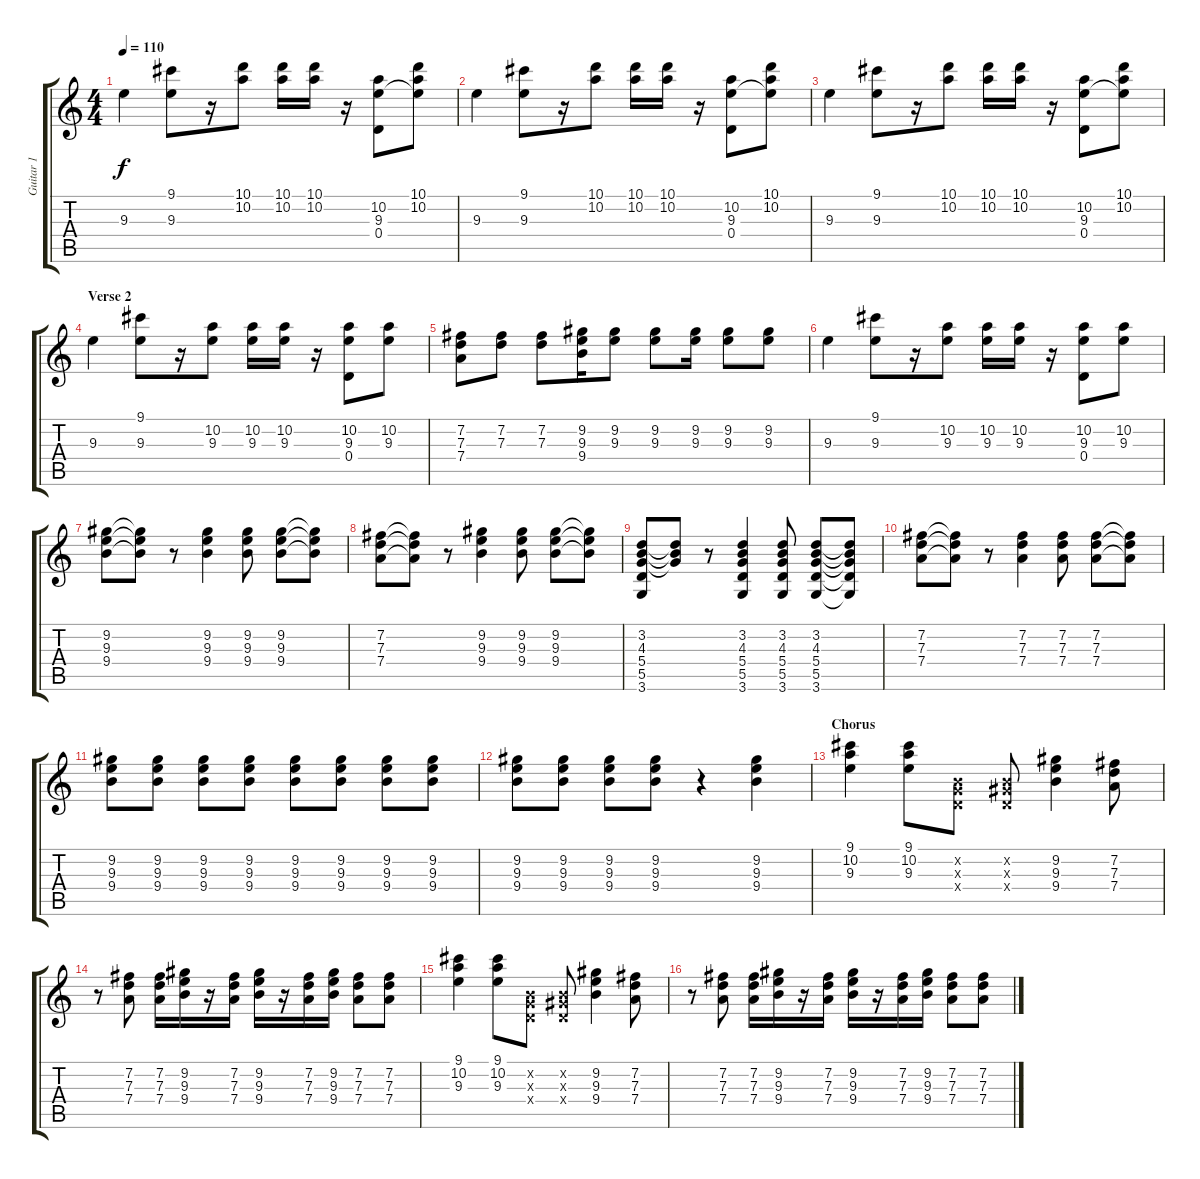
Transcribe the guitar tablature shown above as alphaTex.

\track ("Guitar 1" "Guitar 1") {instrument electricguitarmuted}
\staff {score tabs}
\tuning (E4 B3 G3 D3 A2 E2) {hide}
\ts (4 4)
\tempo 110
\clef g2
\ks c
9.3.4{dy f} (9.1 9.3).8 r.16 (10.1 10.2).8 (10.1 10.2).16 (10.1 10.2).16 r.16 (10.2 9.3 0.4).8 (10.1 10.2 9.3{t}).8 |
9.3.4 (9.1 9.3).8 r.16 (10.1 10.2).8 (10.1 10.2).16 (10.1 10.2).16 r.16 (10.2 9.3 0.4).8 (10.1 10.2 9.3{t}).8 |
9.3.4 (9.1 9.3).8 r.16 (10.1 10.2).8 (10.1 10.2).16 (10.1 10.2).16 r.16 (10.2 9.3 0.4).8 (10.1 10.2 9.3{t}).8 |
\section ("" "Verse 2")
9.3.4 (9.1 9.3).8 r.16 (10.2 9.3).8 (10.2 9.3).16 (10.2 9.3).16 r.16 (10.2 9.3 0.4).8 (10.2 9.3).8 |
(7.2 7.3 7.4).8 (7.2 7.3).8 (7.2 7.3).8 (9.2 9.3 9.4).16 (9.2 9.3).8 (9.2 9.3).8 (9.2 9.3).16 (9.2 9.3).8 (9.2 9.3).8 |
9.3.4 (9.1 9.3).8 r.16 (10.2 9.3).8 (10.2 9.3).16 (10.2 9.3).16 r.16 (10.2 9.3 0.4).8 (10.2 9.3).8 |
(9.2 9.3 9.4).8 (9.2{t} 9.3{t} 9.4{t}).8 r.8 (9.2 9.3 9.4).4 (9.2 9.3 9.4).8 (9.2 9.3 9.4).8 (9.2{t} 9.3{t} 9.4{t}).8 |
(7.2 7.3 7.4).8 (7.2{t} 7.3{t} 7.4{t}).8 r.8 (9.2 9.3 9.4).4 (9.2 9.3 9.4).8 (9.2 9.3 9.4).8 (9.2{t} 9.3{t} 9.4{t}).8 |
(3.2 4.3 5.4 5.5 3.6).8 (3.2{t} 4.3{t} 5.4{t}).8 r.8 (3.2 4.3 5.4 5.5 3.6).4 (3.2 4.3 5.4 5.5 3.6).8 (3.2 4.3 5.4 5.5 3.6).8 (3.2{t} 4.3{t} 5.4{t} 5.5{t} 3.6{t}).8 |
(7.2 7.3 7.4).8 (7.2{t} 7.3{t} 7.4{t}).8 r.8 (7.2 7.3 7.4).4 (7.2 7.3 7.4).8 (7.2 7.3 7.4).8 (7.2{t} 7.3{t} 7.4{t}).8 |
(9.2 9.3 9.4).8 (9.2 9.3 9.4).8 (9.2 9.3 9.4).8 (9.2 9.3 9.4).8 (9.2 9.3 9.4).8 (9.2 9.3 9.4).8 (9.2 9.3 9.4).8 (9.2 9.3 9.4).8 |
(9.2 9.3 9.4).8 (9.2 9.3 9.4).8 (9.2 9.3 9.4).8 (9.2 9.3 9.4).8 r.4 (9.2 9.3 9.4).4 |
\section ("" "Chorus")
(9.1 10.2 9.3).4 (9.1 10.2 9.3).8 (0.2{x} 0.3{x} 0.4{x}).8 (0.2{x} 1.3{x} 0.4{x}).8 (9.2 9.3 9.4).4 (7.2 7.3 7.4).8 |
r.8 (7.2 7.3 7.4).8 (7.2 7.3 7.4).16 (9.2 9.3 9.4).16 r.16 (7.2 7.3 7.4).16 (9.2 9.3 9.4).16 r.16 (7.2 7.3 7.4).16 (9.2 9.3 9.4).16 (7.2 7.3 7.4).8 (7.2 7.3 7.4).8 |
(9.1 10.2 9.3).4 (9.1 10.2 9.3).8 (0.2{x} 0.3{x} 0.4{x}).8 (0.2{x} 1.3{x} 0.4{x}).8 (9.2 9.3 9.4).4 (7.2 7.3 7.4).8 |
r.8 (7.2 7.3 7.4).8 (7.2 7.3 7.4).16 (9.2 9.3 9.4).16 r.16 (7.2 7.3 7.4).16 (9.2 9.3 9.4).16 r.16 (7.2 7.3 7.4).16 (9.2 9.3 9.4).16 (7.2 7.3 7.4).8 (7.2 7.3 7.4).8
